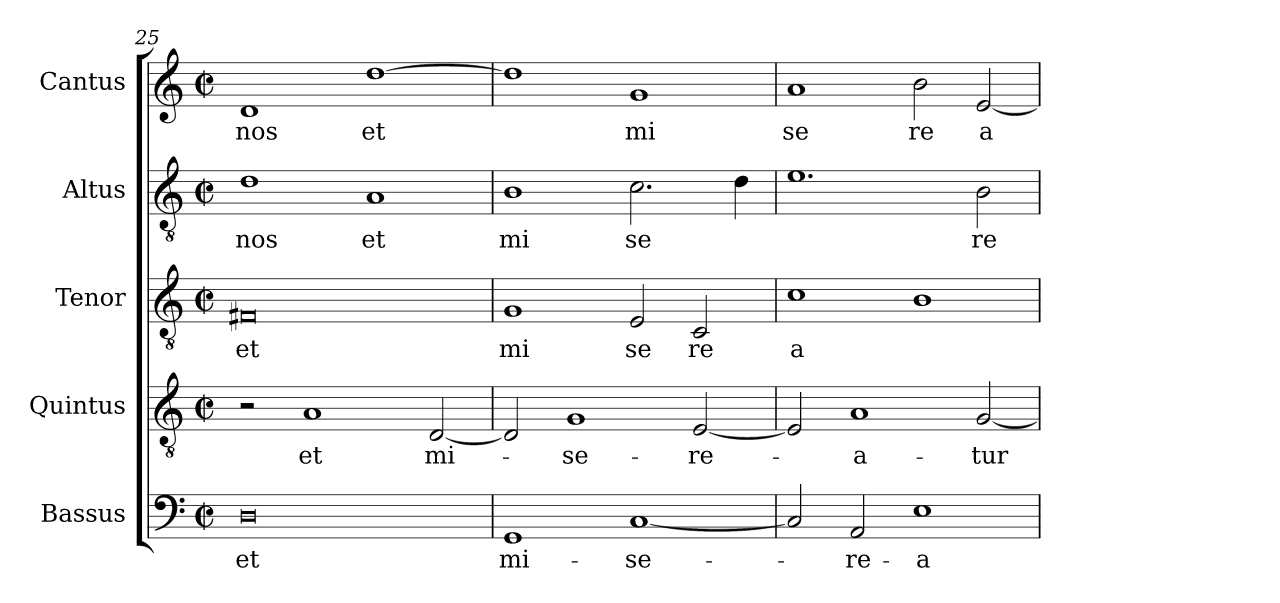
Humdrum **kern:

**kern	**text	**kern	**text	**kern	**text	**kern	**text	**kern	**text
*part5	*part5	*part4	*part4	*part3	*part3	*part2	*part2	*part1	*part1
*staff5	*staff5	*staff4	*staff4	*staff3	*staff3	*staff2	*staff2	*staff1	*staff1
*I"Bassus	*	*I"Quintus	*	*I"Tenor	*	*I"Altus	*	*I"Cantus	*
!!LO:LB:g=z
*clefF4	*	*clefGv2	*	*clefGv2	*	*clefGv2	*	*clefG2	*
*M2/2	*	*M2/2	*	*M2/2	*	*M2/2	*	*M2/2	*
*met(c|)	*	*met(c|)	*	*met(c|)	*	*met(c|)	*	*met(c|)	*
=25	=25	=25	=25	=25	=25	=25	=25	=25	=25
!	!LO:LY:b:cj	!	!	!	!LO:LY:b:cj	!	!LO:LY:b:cj	!	!LO:LY:b:cj
0D	et	2r	.	0F#X	et	1d	nos	1d	nos
!	!	!	!LO:LY:b:cj	!	!	!	!	!	!
.	.	1A	et	.	.	.	.	.	.
!	!	!	!	!	!	!	!LO:LY:b:cj	!	!LO:LY:b:cj
.	.	.	.	.	.	1A	et	[>1dd	et
!	!	!	!LO:LY:b	!	!	!	!	!	!
.	.	[<2D/	mi-	.	.	.	.	.	.
=26	=26	=26	=26	=26	=26	=26	=26	=26	=26
!	!LO:LY:b:cj	!	!	!	!LO:LY:b:cj	!	!LO:LY:b:cj	!	!
1GG	mi-	2D/]	.	1G	mi	1B	mi	1dd]	.
!	!	!	!LO:LY:b:cj	!	!	!	!	!	!
.	.	1G	-se-	.	.	.	.	.	.
!	!LO:LY:b:cj	!	!	!	!LO:LY:b:cj	!	!LO:LY:b:cj	!	!LO:LY:b:cj
[<1C	-se-	.	.	2E/	se	2.c\	se	1g	mi
!	!	!	!LO:LY:b:cj	!	!LO:LY:b:cj	!	!	!	!
.	.	[<2E/	-re-	2C/	re	.	.	.	.
.	.	.	.	.	.	4d\	.	.	.
=27	=27	=27	=27	=27	=27	=27	=27	=27	=27
!	!	!	!	!	!LO:LY:b:rj	!	!	!	!LO:LY:b:cj
2C/]	.	2E/]	.	1c	a	1.e	.	1a	se
!	!LO:LY:b:cj	!	!LO:LY:b:cj	!	!	!	!	!	!
2AA/	-re-	1A	-a-	.	.	.	.	.	.
!	!LO:LY:b:cj	!	!	!	!	!	!	!	!LO:LY:b:cj
1E	-a-	.	.	1B	.	.	.	2b\	re
!	!	!	!LO:LY:b	!	!	!	!LO:LY:b:cj	!	!LO:LY:b:cj
.	.	[<2G/	-tur	.	.	2B\	re	[<2e/	a
=	=	=	=	=	=	=	=	=	=
*-	*-	*-	*-	*-	*-	*-	*-	*-	*-
